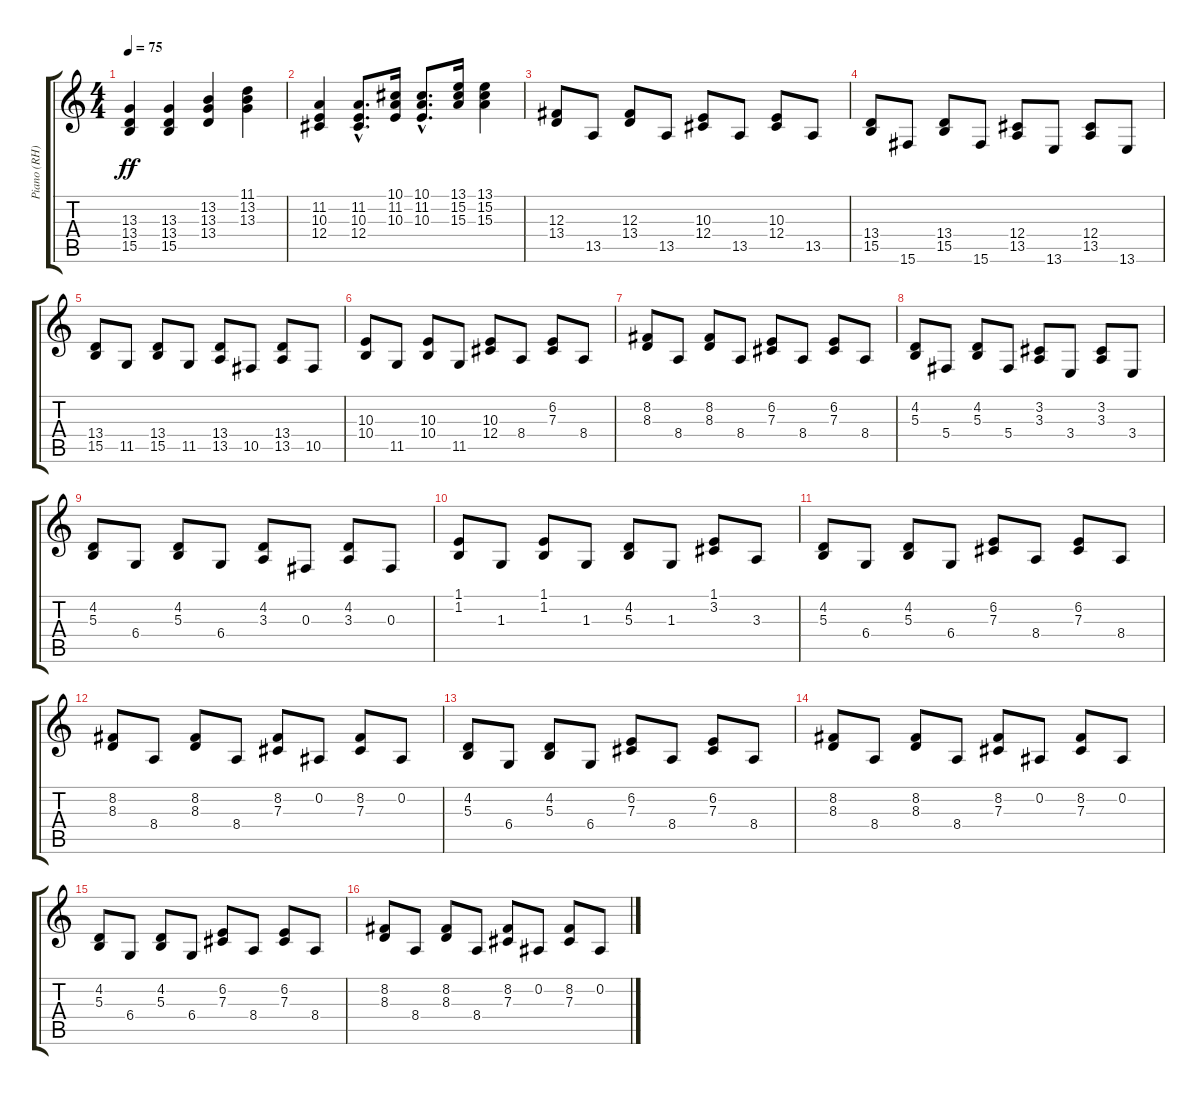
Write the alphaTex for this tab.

\track ("Piano (RH)" "Piano (RH)") {instrument acousticgrandpiano}
\staff {score tabs}
\tuning (Eb4 Bb3 Gb3 Db3 Ab2 Eb2) {hide}
\ts (4 4)
\tempo 75
\clef g2
\ks c
(13.3 13.4 15.5).4{dy ff} (13.3 13.4 15.5).4 (13.2 13.3 13.4).4 (11.1 13.2 13.3).4 |
(11.2 10.3 12.4).4 (11.2{hac} 10.3{hac} 12.4{hac}).8{d} (10.1 11.2 10.3).16 (10.1{hac} 11.2{hac} 10.3{hac}).8{d} (13.1 15.2 15.3).16 (13.1 15.2 15.3).4 |
(12.3 13.4).8 13.5.8 (12.3 13.4).8 13.5.8 (10.3 12.4).8 13.5.8 (10.3 12.4).8 13.5.8 |
(13.4 15.5).8 15.6.8 (13.4 15.5).8 15.6.8 (12.4 13.5).8 13.6.8 (12.4 13.5).8 13.6.8 |
(13.4 15.5).8 11.5.8 (13.4 15.5).8 11.5.8 (13.4 13.5).8 10.5.8 (13.4 13.5).8 10.5.8 |
(10.3 10.4).8 11.5.8 (10.3 10.4).8 11.5.8 (10.3 12.4).8 8.4.8 (6.2 7.3).8 8.4.8 |
(8.2 8.3).8 8.4.8 (8.2 8.3).8 8.4.8 (6.2 7.3).8 8.4.8 (6.2 7.3).8 8.4.8 |
(4.2 5.3).8 5.4.8 (4.2 5.3).8 5.4.8 (3.2 3.3).8 3.4.8 (3.2 3.3).8 3.4.8 |
(4.2 5.3).8 6.4.8 (4.2 5.3).8 6.4.8 (4.2 3.3).8 0.3.8 (4.2 3.3).8 0.3.8 |
(1.1 1.2).8 1.3.8 (1.1 1.2).8 1.3.8 (4.2 5.3).8 1.3.8 (1.1 3.2).8 3.3.8 |
(4.2 5.3).8 6.4.8 (4.2 5.3).8 6.4.8 (6.2 7.3).8 8.4.8 (6.2 7.3).8 8.4.8 |
(8.2 8.3).8 8.4.8 (8.2 8.3).8 8.4.8 (8.2 7.3).8 0.2.8 (8.2 7.3).8 0.2.8 |
(4.2 5.3).8 6.4.8 (4.2 5.3).8 6.4.8 (6.2 7.3).8 8.4.8 (6.2 7.3).8 8.4.8 |
(8.2 8.3).8 8.4.8 (8.2 8.3).8 8.4.8 (8.2 7.3).8 0.2.8 (8.2 7.3).8 0.2.8 |
(4.2 5.3).8 6.4.8 (4.2 5.3).8 6.4.8 (6.2 7.3).8 8.4.8 (6.2 7.3).8 8.4.8 |
(8.2 8.3).8 8.4.8 (8.2 8.3).8 8.4.8 (8.2 7.3).8 0.2.8 (8.2 7.3).8 0.2.8
